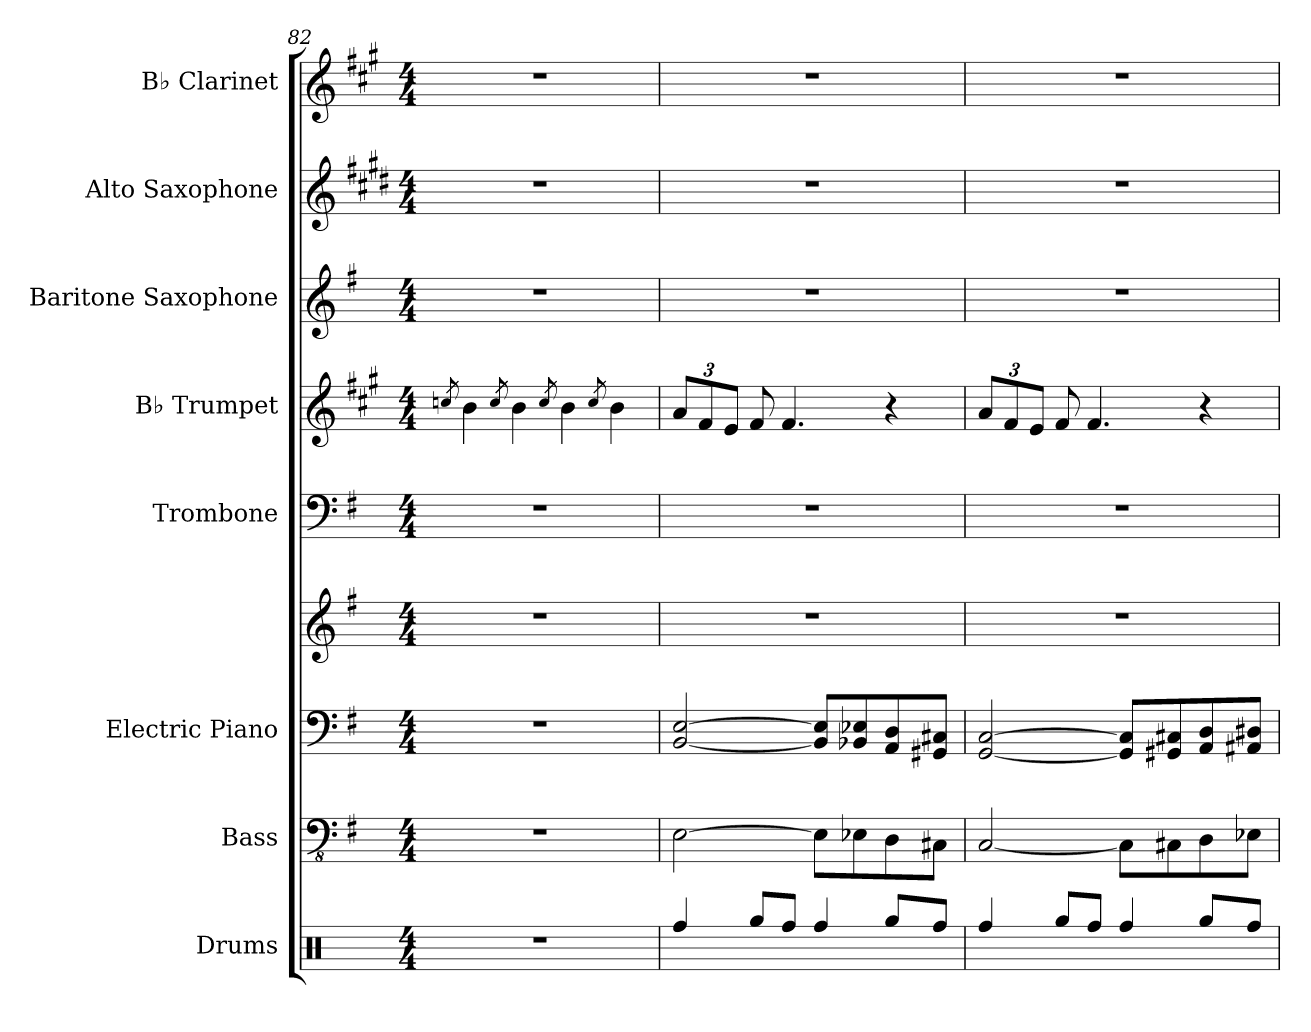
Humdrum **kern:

**kern	**kern	**kern	**kern	**kern	**kern	**kern	**kern	**kern
*part8	*part7	*part6	*part6	*part5	*part4	*part3	*part2	*part1
*staff9	*staff8	*staff7	*staff6	*staff5	*staff4	*staff3	*staff2	*staff1
*I"Drums	*I"Bass	*I"Electric Piano	*	*I"Trombone	*I"B♭ Trumpet	*I"Baritone Saxophone	*I"Alto Saxophone	*I"B♭ Clarinet
*I'Drums	*I'Bass	*I'E. Piano	*	*I'Tbn.	*I'B♭ Tpt.	*I'Bar. Sax.	*I'A. Sax.	*I'B♭ Cl.
*clefX	*clefFv4	*clefF4	*clefG2	*clefF4	*clefG2	*clefG2	*clefG2	*clefG2
*	*	*	*	*	*ITrd1c2	*ITrd12c21	*ITrd5c9	*ITrd1c2
*k[]	*k[f#]	*k[f#]	*k[f#]	*k[f#]	*k[f#]	*k[f#]	*k[f#]	*k[f#]
*M4/4	*M4/4	*M4/4	*M4/4	*M4/4	*M4/4	*M4/4	*M4/4	*M4/4
=82	=82	=82	=82	=82	=82	=82	=82	=82
.	.	.	.	.	8qb-X/	.	.	.
1r	1r	1r	1r	1r	4a\	1r	1r	1r
.	.	.	.	.	8qb-/	.	.	.
.	.	.	.	.	4a\	.	.	.
.	.	.	.	.	8qb-/	.	.	.
.	.	.	.	.	4a\	.	.	.
.	.	.	.	.	8qb-/	.	.	.
.	.	.	.	.	4a\	.	.	.
=83	=83	=83	=83	=83	=83	=83	=83	=83
*	*	*	*	*	*Xbrackettup	*	*	*
4Rff/	[2EE\	[2BB/ [2E/	1r	1r	12g/L	1r	1r	1r
.	.	.	.	.	12e/	.	.	.
.	.	.	.	.	12d/J	.	.	.
8Rgg/L	.	.	.	.	8e/	.	.	.
8Rff/J	.	.	.	.	4.e/	.	.	.
4Rff/	8EE\L]	8BB/] 8E/]L	.	.	.	.	.	.
.	8EE-X\	8BB-X/ 8E-X/	.	.	.	.	.	.
8Rgg/L	8DD\	8AA/ 8D/	.	.	4r	.	.	.
8Rff/J	8CC#X\J	8GG#X/ 8C#X/J	.	.	.	.	.	.
=84	=84	=84	=84	=84	=84	=84	=84	=84
4Rff/	[2CC/	[2GG/ [2C/	1r	1r	12g/L	1r	1r	1r
.	.	.	.	.	12e/	.	.	.
.	.	.	.	.	12d/J	.	.	.
8Rgg/L	.	.	.	.	8e/	.	.	.
8Rff/J	.	.	.	.	4.e/	.	.	.
4Rff/	8CC\L]	8GG/] 8C/]L	.	.	.	.	.	.
.	8CC#X\	8GG#X/ 8C#X/	.	.	.	.	.	.
8Rgg/L	8DD\	8AA/ 8D/	.	.	4r	.	.	.
8Rff/J	8EE-X\J	8AA#X/ 8D#X/J	.	.	.	.	.	.
=	=	=	=	=	=	=	=	=
*-	*-	*-	*-	*-	*-	*-	*-	*-
